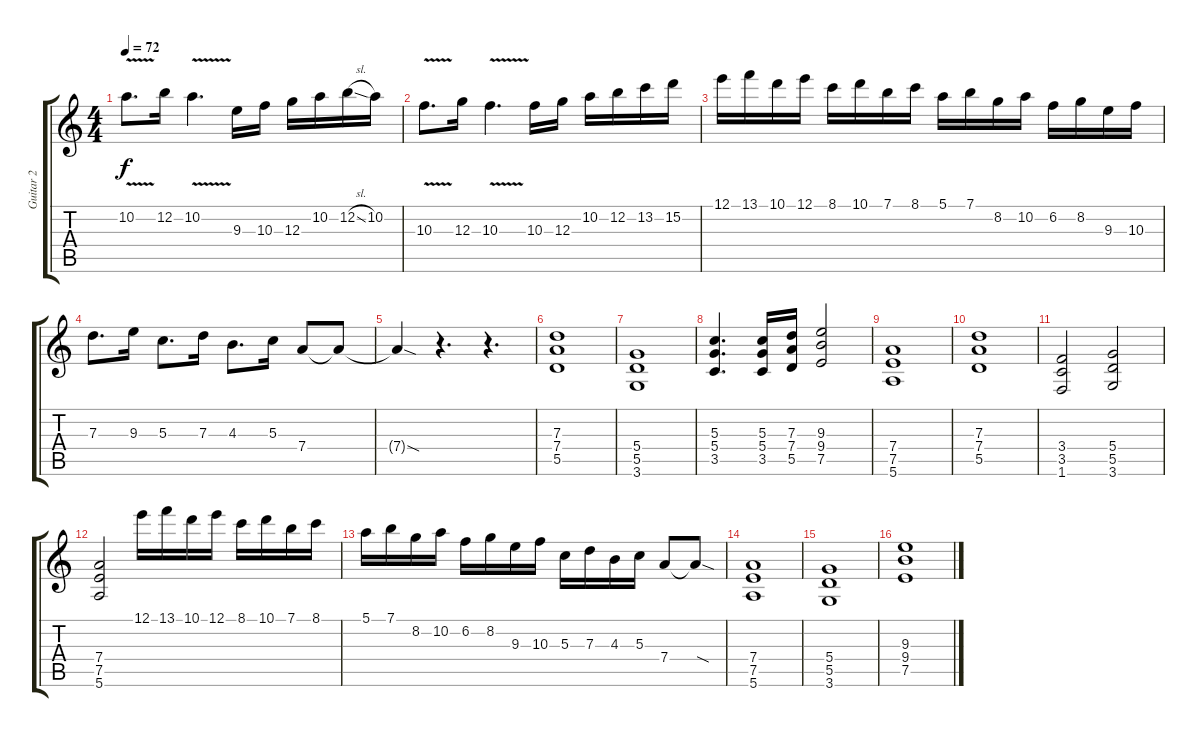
\track ("Guitar 2" "Guitar 2") {instrument acousticguitarsteel}
\staff {score tabs}
\tuning (E4 B3 G3 D3 A2 E2) {hide}
\ts (4 4)
\tempo 72
\clef g2
\ks c
10.2{v}.8{d dy f} 12.2.16 10.2{v}.4{d} 9.3.16 10.3.16 12.3.16 10.2.16 12.2{sl}.16 10.2.16 |
10.3{v}.8{d} 12.3.16 10.3{v}.4{d} 10.3.16 12.3.16 10.2.16 12.2.16 13.2.16 15.2.16 |
12.1.16 13.1.16 10.1.16 12.1.16 8.1.16 10.1.16 7.1.16 8.1.16 5.1.16 7.1.16 8.2.16 10.2.16 6.2.16 8.2.16 9.3.16 10.3.16 |
7.3.8{d} 9.3.16 5.3.8{d} 7.3.16 4.3.8{d} 5.3.16 7.4.8 7.4{t}.8 |
7.4{sod t}.4 r.4{d} r.4{d} |
(7.3 7.4 5.5).1{volume 6} |
(5.4 5.5 3.6).1 |
(5.3 5.4 3.5).4{d} (5.3 5.4 3.5).16 (7.3 7.4 5.5).16 (9.3 9.4 7.5).2 |
(7.4 7.5 5.6).1 |
(7.3 7.4 5.5).1 |
(3.4 3.5 1.6).2 (5.4 5.5 3.6).2 |
(7.4 7.5 5.6).2 12.1.16{volume 13} 13.1.16 10.1.16 12.1.16 8.1.16 10.1.16 7.1.16 8.1.16 |
5.1.16 7.1.16 8.2.16 10.2.16 6.2.16 8.2.16 9.3.16 10.3.16 5.3.16 7.3.16 4.3.16 5.3.16 7.4.8 7.4{sod t}.8 |
(7.4 7.5 5.6).1 |
(5.4 5.5 3.6).1 |
(9.3 9.4 7.5).1
